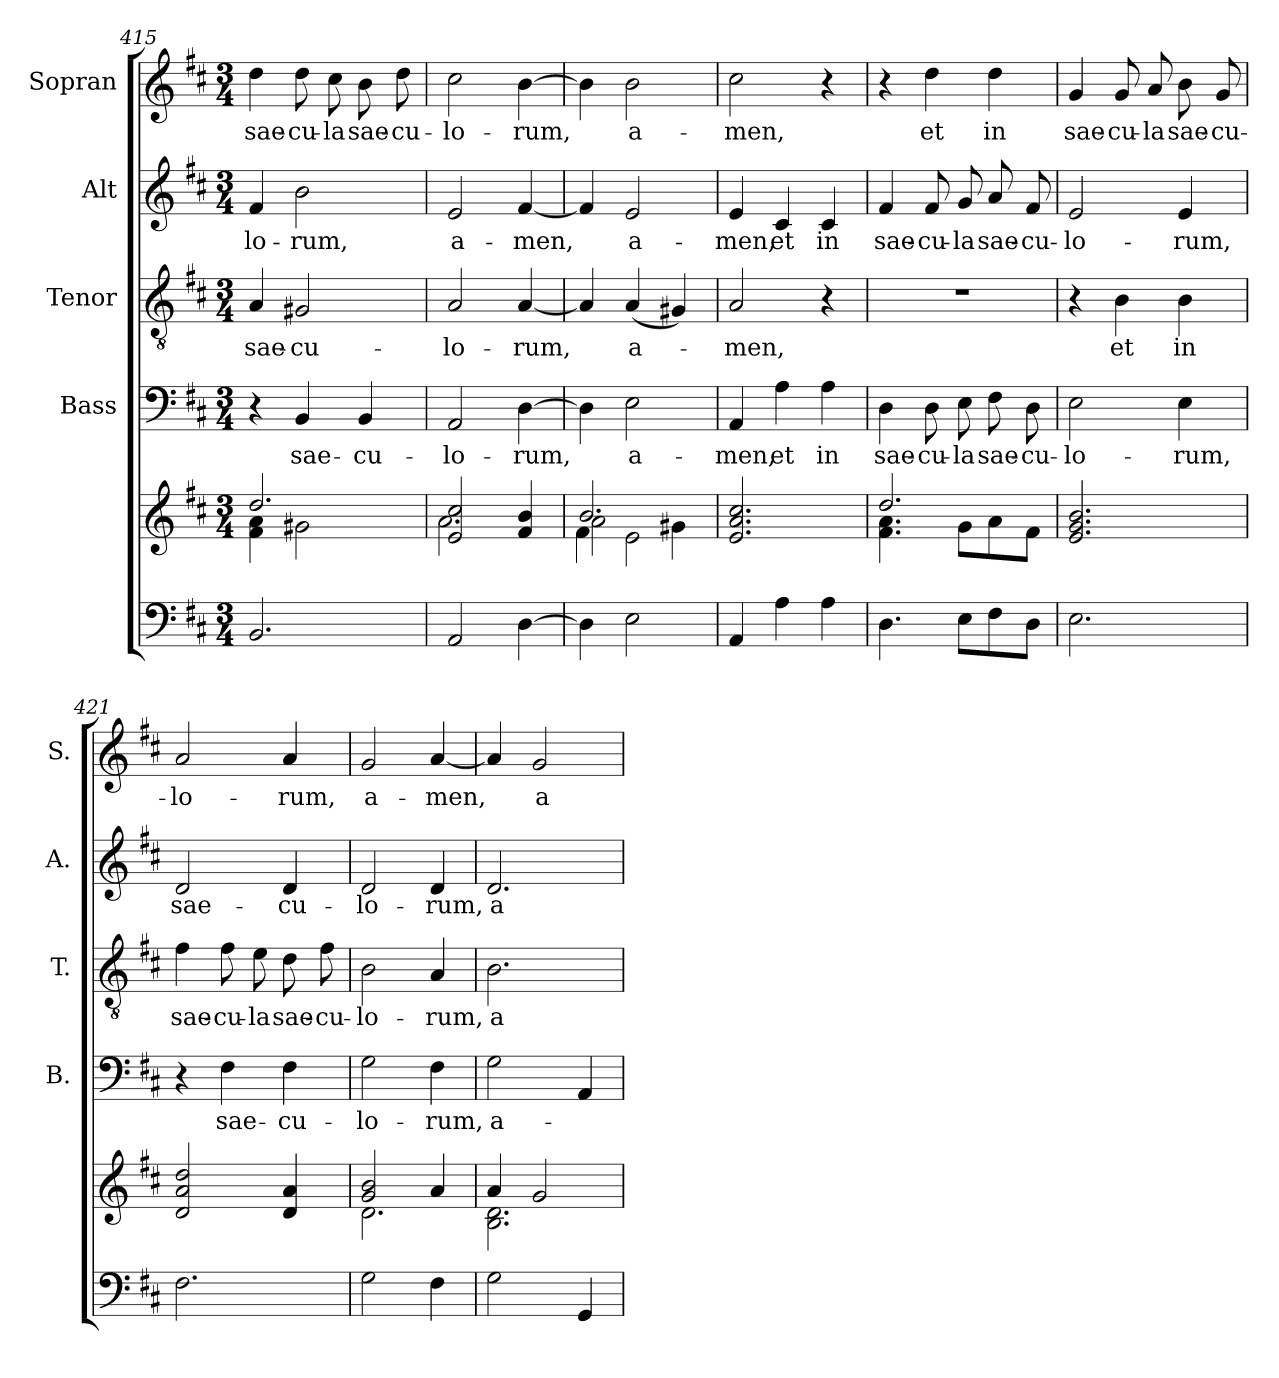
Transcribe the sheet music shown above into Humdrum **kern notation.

**kern	**kern	**kern	**text	**kern	**text	**kern	**text	**kern	**text
*part5	*part5	*part4	*part4	*part3	*part3	*part2	*part2	*part1	*part1
*staff6	*staff5	*staff4	*staff4	*staff3	*staff3	*staff2	*staff2	*staff1	*staff1
*	*	*I"Bass	*	*I"Tenor	*	*I"Alt	*	*I"Sopran	*
*	*	*I'B.	*	*I'T.	*	*I'A.	*	*I'S.	*
!!LO:PB:g=z
*clefF4	*clefG2	*clefF4	*	*clefGv2	*	*clefG2	*	*clefG2	*
*k[f#c#]	*k[f#c#]	*k[f#c#]	*	*k[f#c#]	*	*k[f#c#]	*	*k[f#c#]	*
*D:	*D:	*D:	*	*D:	*	*D:	*	*D:	*
*M3/4	*M3/4	*M3/4	*	*M3/4	*	*M3/4	*	*M3/4	*
=415	=415	=415	=415	=415	=415	=415	=415	=415	=415
*	*^	*	*	*	*	*	*	*	*
!	!	!	!	!	!	!LO:LY:b	!	!LO:LY:b	!	!LO:LY:b
2.BB/	2.dd/	4f#\ 4a\	4r	.	4A/	sae-	4f#/	-lo-	4dd\	sae-
!	!	!	!	!LO:LY:b	!	!LO:LY:b	!	!LO:LY:b	!	!LO:LY:b
.	.	2g#X\	4BB/	sae-	2G#X/	-cu-	2b\	-rum,	8dd\	-cu-
!	!	!	!	!	!	!	!	!	!	!LO:LY:b
.	.	.	.	.	.	.	.	.	8cc#\	-la
!	!	!	!	!LO:LY:b	!	!	!	!	!	!LO:LY:b
.	.	.	4BB/	-cu-	.	.	.	.	8b\	sae-
!	!	!	!	!	!	!	!	!	!	!LO:LY:b
.	.	.	.	.	.	.	.	.	8dd\	-cu-
=416	=416	=416	=416	=416	=416	=416	=416	=416	=416	=416
!	!	!	!	!LO:LY:b	!	!LO:LY:b	!	!LO:LY:b	!	!LO:LY:b
2AA/	2e/ 2cc#/	2.a\	2AA/	-lo-	2A/	-lo-	2e/	a-	2cc#\	-lo-
!	!	!	!	!LO:LY:b	!	!LO:LY:b	!	!LO:LY:b	!	!LO:LY:b
[4D\	4f#/ 4b/	.	[4D\	-rum,	[4A/	-rum,	[4f#/	-men,	[4b\	-rum,
=417	=417	=417	=417	=417	=417	=417	=417	=417	=417	=417
*	*	*^	*	*	*	*	*	*	*	*
4D\]	2.b/	2a\	4f#\	4D\]	.	4A/]	.	4f#/]	.	4b\]	.
!	!	!	!	!	!LO:LY:b	!	!LO:LY:b	!	!LO:LY:b	!	!LO:LY:b
2E\	.	.	2e\	2E\	a-	(<4A/	a-	2e/	a-	2b\	a-
.	.	4g#X\	.	.	.	4G#X/)	.	.	.	.	.
*	*	*v	*v	*	*	*	*	*	*	*	*
=418	=418	=418	=418	=418	=418	=418	=418	=418	=418	=418
!	!	!	!	!LO:LY:b	!	!LO:LY:b	!	!LO:LY:b	!	!LO:LY:b
*	*v	*v	*	*	*	*	*	*	*	*
4AA/	2.e/ 2.a/ 2.cc#/	4AA/	-men,	2A/	-men,	4e/	-men,	2cc#\	-men,
!	!	!	!LO:LY:b	!	!	!	!LO:LY:b	!	!
4A\	.	4A\	et	.	.	4c#/	et	.	.
!	!	!	!LO:LY:b	!	!	!	!LO:LY:b	!	!
4A\	.	4A\	in	4r	.	4c#/	in	4r	.
=419	=419	=419	=419	=419	=419	=419	=419	=419	=419
*	*^	*	*	*	*	*	*	*	*
!	!	!	!	!LO:LY:b	!	!	!	!LO:LY:b	!	!
4.D\	2.dd/	4.f#\ 4.a\	4D\	sae-	2.r	.	4f#/	sae-	4r	.
!	!	!	!	!LO:LY:b	!	!	!	!LO:LY:b	!	!LO:LY:b
.	.	.	8D\	-cu-	.	.	8f#/	-cu-	4dd\	et
!	!	!	!	!LO:LY:b	!	!	!	!LO:LY:b	!	!
8E\L	.	8g\L	8E\	-la	.	.	8g/	-la	.	.
!	!	!	!	!LO:LY:b	!	!	!	!LO:LY:b	!	!LO:LY:b
8F#\	.	8a\	8F#\	sae-	.	.	8a/	sae-	4dd\	in
!	!	!	!	!LO:LY:b	!	!	!	!LO:LY:b	!	!
8D\J	.	8f#\J	8D\	-cu-	.	.	8f#/	-cu-	.	.
=420	=420	=420	=420	=420	=420	=420	=420	=420	=420	=420
!	!	!	!	!LO:LY:b	!	!	!	!LO:LY:b	!	!LO:LY:b
*	*v	*v	*	*	*	*	*	*	*	*
2.E\	2.e/ 2.g/ 2.b/	2E\	-lo-	4r	.	2e/	-lo-	4g/	sae-
!	!	!	!	!	!LO:LY:b	!	!	!	!LO:LY:b
.	.	.	.	4B\	et	.	.	8g/	-cu-
!	!	!	!	!	!	!	!	!	!LO:LY:b
.	.	.	.	.	.	.	.	8a/	-la
!	!	!	!LO:LY:b	!	!LO:LY:b	!	!LO:LY:b	!	!LO:LY:b
.	.	4E\	-rum,	4B\	in	4e/	-rum,	8b\	sae-
!	!	!	!	!	!	!	!	!	!LO:LY:b
.	.	.	.	.	.	.	.	8g/	-cu-
=421	=421	=421	=421	=421	=421	=421	=421	=421	=421
!	!	!	!	!	!LO:LY:b	!	!LO:LY:b	!	!LO:LY:b
2.F#\	2d/ 2a/ 2dd/	4r	.	4f#\	sae-	2d/	sae-	2a/	-lo-
!	!	!	!LO:LY:b	!	!LO:LY:b	!	!	!	!
.	.	4F#\	sae-	8f#\	-cu-	.	.	.	.
!	!	!	!	!	!LO:LY:b	!	!	!	!
.	.	.	.	8e\	-la	.	.	.	.
!	!	!	!LO:LY:b	!	!LO:LY:b	!	!LO:LY:b	!	!LO:LY:b
.	4d/ 4a/	4F#\	-cu-	8d\	sae-	4d/	-cu-	4a/	-rum,
!	!	!	!	!	!LO:LY:b	!	!	!	!
.	.	.	.	8f#\	-cu-	.	.	.	.
!!LO:LB:g=z
=422	=422	=422	=422	=422	=422	=422	=422	=422	=422
*	*^	*	*	*	*	*	*	*	*
!	!	!	!	!LO:LY:b	!	!LO:LY:b	!	!LO:LY:b	!	!LO:LY:b
2G\	2g/ 2b/	2.d\	2G\	-lo-	2B\	-lo-	2d/	-lo-	2g/	a-
!	!	!	!	!LO:LY:b	!	!LO:LY:b	!	!LO:LY:b	!	!LO:LY:b
4F#\	4a/	.	4F#\	-rum,	4A/	-rum,	4d/	-rum,	[4a/	-men,
=423	=423	=423	=423	=423	=423	=423	=423	=423	=423	=423
!	!	!	!	!LO:LY:b	!	!LO:LY:b	!	!LO:LY:b	!	!
2G\	4a/	2.B\ 2.d\	2G\	a-	2.B\	a-	2.d/	a-	4a/]	.
!	!	!	!	!	!	!	!	!	!	!LO:LY:b
.	2g/	.	.	.	.	.	.	.	2g/	a-
4GG/	.	.	4AA/	.	.	.	.	.	.	.
*	*v	*v	*	*	*	*	*	*	*	*
=	=	=	=	=	=	=	=	=	=
*-	*-	*-	*-	*-	*-	*-	*-	*-	*-
